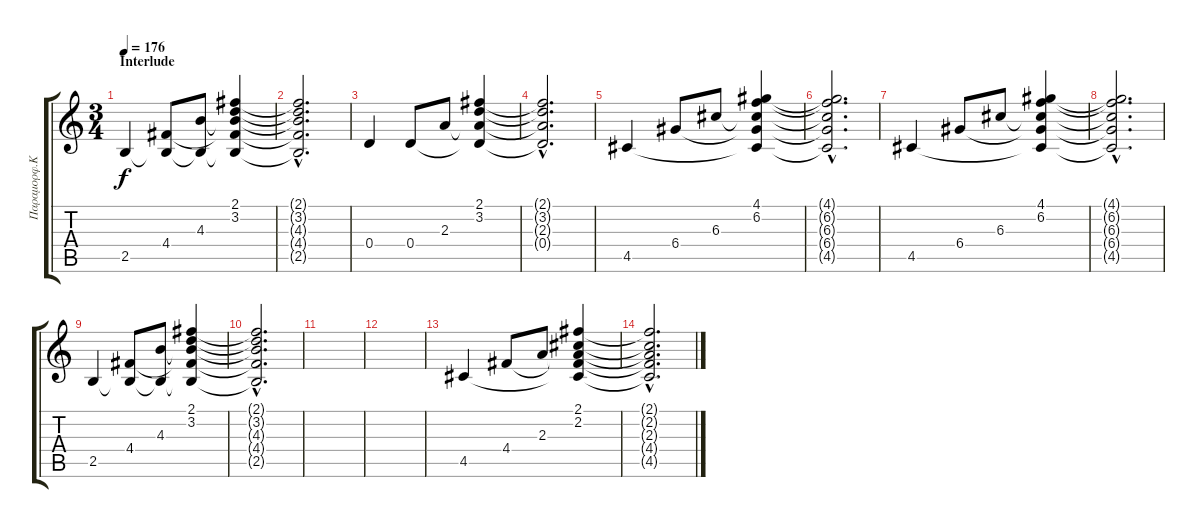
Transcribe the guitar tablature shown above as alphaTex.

\track ("Παραμορφ.Κιθάρα" "Παραμορφ.Κ") {instrument distortionguitar}
\staff {score tabs}
\tuning (E4 B3 G3 D3 A2 E2) {hide}
\ts (3 4)
\section ("" "Interlude")
\tempo 176
\clef g2
\ks c
2.5.4{dy f} (4.4 2.5{t}).8 (4.3 2.5{t}).8 (2.1 3.2 4.3{t} 4.4{t} 2.5{t}).4 |
(2.1{hac t} 3.2{hac t} 4.3{hac t} 4.4{hac t} 2.5{hac t}).2{d} |
0.4.4 0.4.8 2.3.8 (2.1 3.2 2.3{t} 0.4{t}).4 |
(2.1{hac t} 3.2{hac t} 2.3{hac t} 0.4{hac t}).2{d} |
4.5.4 6.4.8 6.3.8 (4.1 6.2 6.3{t} 6.4{t} 4.5{t}).4 |
(4.1{hac t} 6.2{hac t} 6.3{hac t} 6.4{hac t} 4.5{hac t}).2{d} |
4.5.4 6.4.8 6.3.8 (4.1 6.2 6.3{t} 6.4{t} 4.5{t}).4 |
(4.1{hac t} 6.2{hac t} 6.3{hac t} 6.4{hac t} 4.5{hac t}).2{d} |
2.5.4 (4.4 2.5{t}).8 (4.3 2.5{t}).8 (2.1 3.2 4.3{t} 4.4{t} 2.5{t}).4 |
(2.1{hac t} 3.2{hac t} 4.3{hac t} 4.4{hac t} 2.5{hac t}).2{d} |
|
|
4.5.4 4.4.8 2.3.8 (2.1 2.2 2.3{t} 4.4{t} 4.5{t}).4 |
(2.1{hac t} 2.2{hac t} 2.3{hac t} 4.4{hac t} 4.5{hac t}).2{d}
